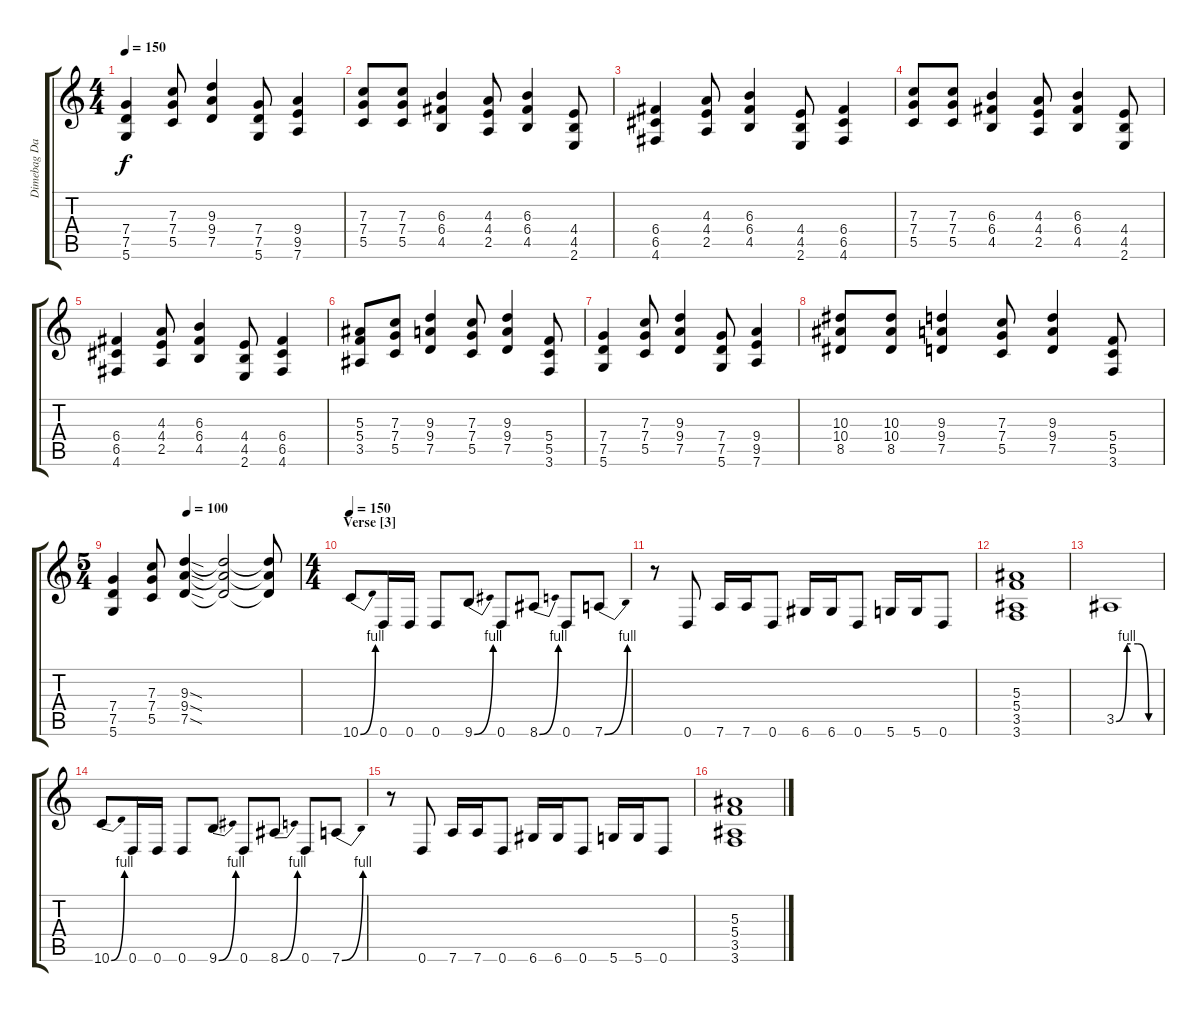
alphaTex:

\track ("Dimebag Darrell # 1" "Dimebag Da") {instrument distortionguitar}
\staff {score tabs}
\tuning (D4 A3 F3 C3 G2 D2) {hide}
\ts (4 4)
\tempo 150
\clef g2
\ks c
(7.4 7.5 5.6).4{dy f} (7.3 7.4 5.5).8 (9.3 9.4 7.5).4 (7.4 7.5 5.6).8 (9.4 9.5 7.6).4 |
(7.3 7.4 5.5).8 (7.3 7.4 5.5).8 (6.3 6.4 4.5).4 (4.3 4.4 2.5).8 (6.3 6.4 4.5).4 (4.4 4.5 2.6).8 |
(6.4 6.5 4.6).4 (4.3 4.4 2.5).8 (6.3 6.4 4.5).4 (4.4 4.5 2.6).8 (6.4 6.5 4.6).4 |
(7.3 7.4 5.5).8 (7.3 7.4 5.5).8 (6.3 6.4 4.5).4 (4.3 4.4 2.5).8 (6.3 6.4 4.5).4 (4.4 4.5 2.6).8 |
(6.4 6.5 4.6).4 (4.3 4.4 2.5).8 (6.3 6.4 4.5).4 (4.4 4.5 2.6).8 (6.4 6.5 4.6).4 |
(5.3 5.4 3.5).8 (7.3 7.4 5.5).8 (9.3 9.4 7.5).4 (7.3 7.4 5.5).8 (9.3 9.4 7.5).4 (5.4 5.5 3.6).8 |
(7.4 7.5 5.6).4 (7.3 7.4 5.5).8 (9.3 9.4 7.5).4 (7.4 7.5 5.6).8 (9.4 9.5 7.6).4 |
(10.3 10.4 8.5).8 (10.3 10.4 8.5).8 (9.3 9.4 7.5).4 (7.3 7.4 5.5).8 (9.3 9.4 7.5).4 (5.4 5.5 3.6).8 |
\ts (5 4)
\tempo (100 0.4)
(7.4 7.5 5.6).4 (7.3 7.4 5.5).8 (9.3{sod} 9.4{sod} 7.5{sod}).4 (9.3{t} 9.4{t} 7.5{t}).2 (9.3{t} 9.4{t} 7.5{t}).8 |
\ts (4 4)
\section ("" "Verse [3]")
\tempo 150
10.6{be (bend 0 0 60 4)}.8 0.6.16 0.6.16 0.6.8 9.6{be (bend 0 0 60 4)}.8 0.6.8 8.6{be (bend 0 0 60 4)}.8 0.6.8 7.6{be (bend 0 0 60 4)}.8 |
r.8 0.6.8 7.6.16 7.6.16 0.6.8 6.6.16 6.6.16 0.6.8 5.6.16 5.6.16 0.6.8 |
(5.3 5.4 3.5 3.6).1 |
3.5{be (custom 0 0 15 4 30 4 45 0 60 0)}.1 |
10.6{be (bend 0 0 60 4)}.8 0.6.16 0.6.16 0.6.8 9.6{be (bend 0 0 60 4)}.8 0.6.8 8.6{be (bend 0 0 60 4)}.8 0.6.8 7.6{be (bend 0 0 60 4)}.8 |
r.8 0.6.8 7.6.16 7.6.16 0.6.8 6.6.16 6.6.16 0.6.8 5.6.16 5.6.16 0.6.8 |
(5.3 5.4 3.5 3.6).1
